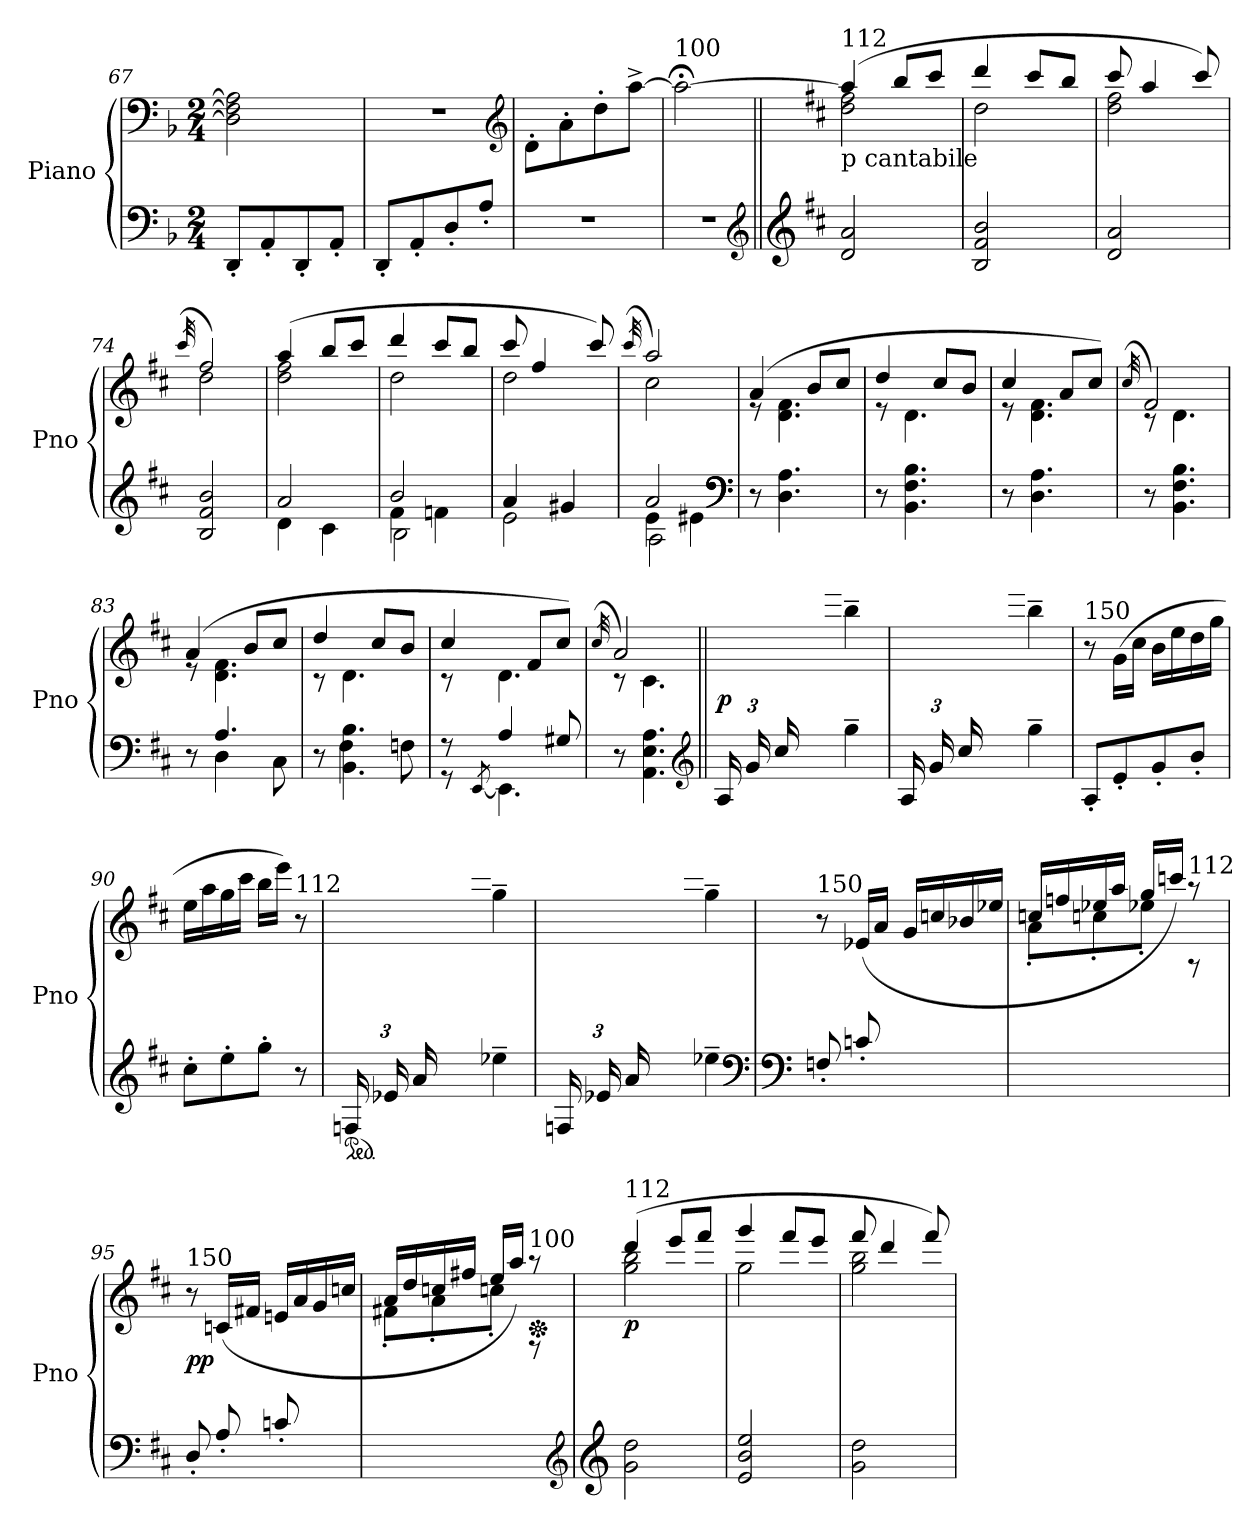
**kern	**kern	**dynam
*part1	*part1	*part1
*staff2	*staff1	*staff1/2
*I"Piano	*	*
*I'Pno	*	*
*clefF4	*clefF4	*
*k[b-]	*k[b-]	*
*F:	*F:	*
*M2/4	*M2/4	*
=67	=67	=67
8DD'/L	2D\] 2F\] 2A\]	.
8AA'/	.	.
8DD'/	.	.
8AA'/J	.	.
=68	=68	=68
8DD'/L	2r	.
8AA'/	.	.
8D'/	.	.
8A'/J	.	.
*	*clefG2	*
=69	=69	=69
2r	8d'\L	.
.	8a'\	.
.	8dd'\	.
.	[8aa^\J	.
=70	=70	=70
!	!LO:TX:a:t=100	!
2r	2aa;<\_	.
*clefG2	*	*
!!LO:LB:g=z
=71||	=71||	=71||
*clefG2	*	*
*k[f#c#]	*k[f#c#]	*
*D:	*D:	*
*	*^	*
!	!LO:TX:b:t=p cantabile	!	!
!	!LO:TX:a:t=112	!	!
2d/ 2a/	(4aa/]	2dd\ 2ff#\	.
.	8bb/L	.	.
.	8ccc#/J	.	.
=72	=72	=72	=72
2B/ 2f#/ 2b/	4ddd/	2dd\	.
.	8ccc#/L	.	.
.	8bb/J	.	.
=73	=73	=73	=73
2d/ 2a/	8ccc#/	2dd\ 2ff#\	.
.	4aa/	.	.
.	8ccc#/)	.	.
=74	=74	=74	=74
.	(32qccc#/	.	.
2B/ 2f#/ 2b/	2ff#/)	2dd\	.
=75	=75	=75	=75
*^	*	*	*
2a/	4d\	(4aa/	2dd\ 2ff#\	.
.	4c#\	8bb/L	.	.
.	.	8ccc#/J	.	.
=76	=76	=76	=76	=76
*	*^	*	*	*
2b/	4f#\	2B\	4ddd/	2dd\	.
.	4fn\	.	8ccc#/L	.	.
.	.	.	8bb/J	.	.
*	*v	*v	*	*	*
!!LO:LB:g=z	!!
=77	=77	=77	=77	=77
4a/	2e\	8ccc#/	2dd\	.
.	.	4ff#/	.	.
4g#X/	.	.	.	.
.	.	8ccc#/)	.	.
*v	*v	*	*	*
=78	=78	=78	=78
.	(32qccc#/	.	.
*^	*	*	*
*	*^	*	*	*
2a/	4e\	2A\	2aa/)	2cc#\	.
.	4e#X\	.	.	.	.
*v	*v	*v	*	*	*
*clefF4	*	*	*
=79	=79	=79	=79
8r	(4a/	8re	.
4.D\ 4.A\	.	4.d\ 4.f#\	.
.	8b/L	.	.
.	8cc#/J	.	.
=80	=80	=80	=80
8r	4dd/	8re	.
4.BB\ 4.F#\ 4.B\	.	4.d\	.
.	8cc#/L	.	.
.	8b/J	.	.
=81	=81	=81	=81
8r	4cc#/	8re	.
4.D\ 4.A\	.	4.d\ 4.f#\	.
.	8a/L	.	.
.	8cc#/J)	.	.
=82	=82	=82	=82
.	(32qcc#/	.	.
8r	2f#/)	8rc	.
4.BB\ 4.F#\ 4.B\	.	4.d\	.
=83	=83	=83	=83
*^	*	*	*
8r	8ryy	(4a/	8re	.
4.A/	4D\	.	4.d\ 4.f#\	.
.	.	8b/L	.	.
.	8C#\	8cc#/J	.	.
!!LO:LB:g=z	!!
=84	=84	=84	=84	=84
8r	8ryy	4dd/	8rc	.
4.BB\ 4.B\	4F#\	.	4.d\	.
.	.	8cc#/L	.	.
.	8Fn\	8b/J	.	.
=85	=85	=85	=85	=85
8r	8r	4cc#/	8rc	.
.	[8qEE/	.	.	.
4A/	4.EE\]	.	4.d\	.
.	.	8f#/L	.	.
8G#X/	.	8cc#/J)	.	.
*v	*v	*	*	*
=86	=86	=86	=86
.	(32qcc#/	.	.
8r	2a/)	8rc	.
4.AA\ 4.E\ 4.A\	.	4.c#\	.
*	*v	*v	*
*clefG2	*	*
=87||	=87||	=87||
*Xbrackettup	*	*
*^	*^	*
!	!	!	!	!LO:DY:b
*	*	*v	*v	*
(24A/LL	4ryy	8ryy	p
24g/	.	.	.
24cc#/	.	.	.
4.ryy	.	24ee\	.
.	.	24gg\	.
.	.	24eee\JJ)	.
.	4gg~\	4bb~\	.
=88	=88	=88	=88
(24A/LL	4ryy	8ryy	.
24g/	.	.	.
24cc#/	.	.	.
4.ryy	.	24ee\	.
.	.	24gg\	.
.	.	24eee\JJ)	.
.	4gg~\	4bb~\	.
!!LO:PB:g=z
=89	=89	=89	=89
!	!	!LO:TX:a:t=150	!
*v	*v	*	*
8A'/L	8r	.
8e'/	(16g\LL	.
.	16cc#\JJ	.
8g'/	16b\LL	.
.	16ee\	.
8b'/J	16dd\	.
.	16gg\JJ	.
=90	=90	=90
8cc#'\L	16ee\LL	.
.	16aa\	.
8ee'\	16gg\	.
.	16ccc#\JJ	.
8gg'\J	16bb\LL	.
.	16eee\JJ)	.
!	!LO:TX:a:t=112	!
8r	8r	.
=91	=91	=91
*^	*	*
*ped	*	*	*
(24Fn/LL	4ryy	8ryy	.
24e-X/	.	.	.
24a/	.	.	.
4.ryy	.	24ccn\	.
.	.	24ee-X\	.
.	.	24cccn\JJ)	.
.	4ee-X~\	4gg~\	.
=92	=92	=92	=92
(24Fn/LL	4ryy	8ryy	.
24e-X/	.	.	.
24a/	.	.	.
4.ryy	.	24ccn\	.
.	.	24ee-X\	.
.	.	24cccn\JJ)	.
.	4ee-X~\	4gg~\	.
*v	*v	*	*
*clefF4	*	*
!!LO:LB:g=z
=93	=93	=93
*clefF4	*	*
*^	*^	*
!	!	!LO:TX:a:t=150	!	!
*v	*v	*	*	*
8Fn'/L	8r	4ryy	.
8cn'/	(16e-X/LL	.	.
.	16a/JJ	.	.
4ryy	16g/LL	8e-X'\	.
.	16ccn/	.	.
.	16b-X/	8g'\J	.
.	16ee-X/JJ	.	.
=94	=94	=94	=94
4.ryy	16ccn/LL	8a'\L	.
.	16ffn/	.	.
.	16ee-X/	8ccn'\	.
.	16aa/JJ	.	.
.	16gg/LL	8ee-X'\J	.
.	16cccn/JJ)	.	.
!	!LO:TX:a:t=112	!	!
8rccc	8raa	8ryy	.
=95	=95	=95	=95
!	!LO:TX:a:t=150	!	!
!	!	!	!LO:DY:b
8D'/L	8r	4.ryy	pp
8A'/	(16cn/LL	.	.
.	16f#X/JJ	.	.
8cn'/	16en/LL	.	.
.	16a/	.	.
8ryy	16g/	8e'\J	.
.	16ccn/JJ	.	.
=96	=96	=96	=96
4.ryy	16a/LL	8f#X'\L	.
.	16dd/	.	.
.	16ccn/	8a'\	.
.	16ff#X/JJ	.	.
.	16ee/LL	8ccn'\J	.
.	16aa/JJ)	.	.
*	*Xped	*	*
!	!LO:TX:a:t=100	!	!
8rccc	8raa	8ryy	.
*clefG2	*	*	*
!!LO:LB:g=z	!!
=97	=97	=97	=97
*clefG2	*	*	*
!	!LO:TX:a:t=112	!	!
!	!	!	!LO:DY:b
2g\ 2dd\	(4ddd/	2gg\ 2bb\	p
.	8eee/L	.	.
.	8fff#/J	.	.
=98	=98	=98	=98
2e/ 2b/ 2ee/	4ggg/	2gg\	.
.	8fff#/L	.	.
.	8eee/J	.	.
=99	=99	=99	=99
2g\ 2dd\	8fff#/	2gg\ 2bb\	.
.	4ddd/	.	.
.	8fff#/)	.	.
*	*v	*v	*
=	=	=
*-	*-	*-
